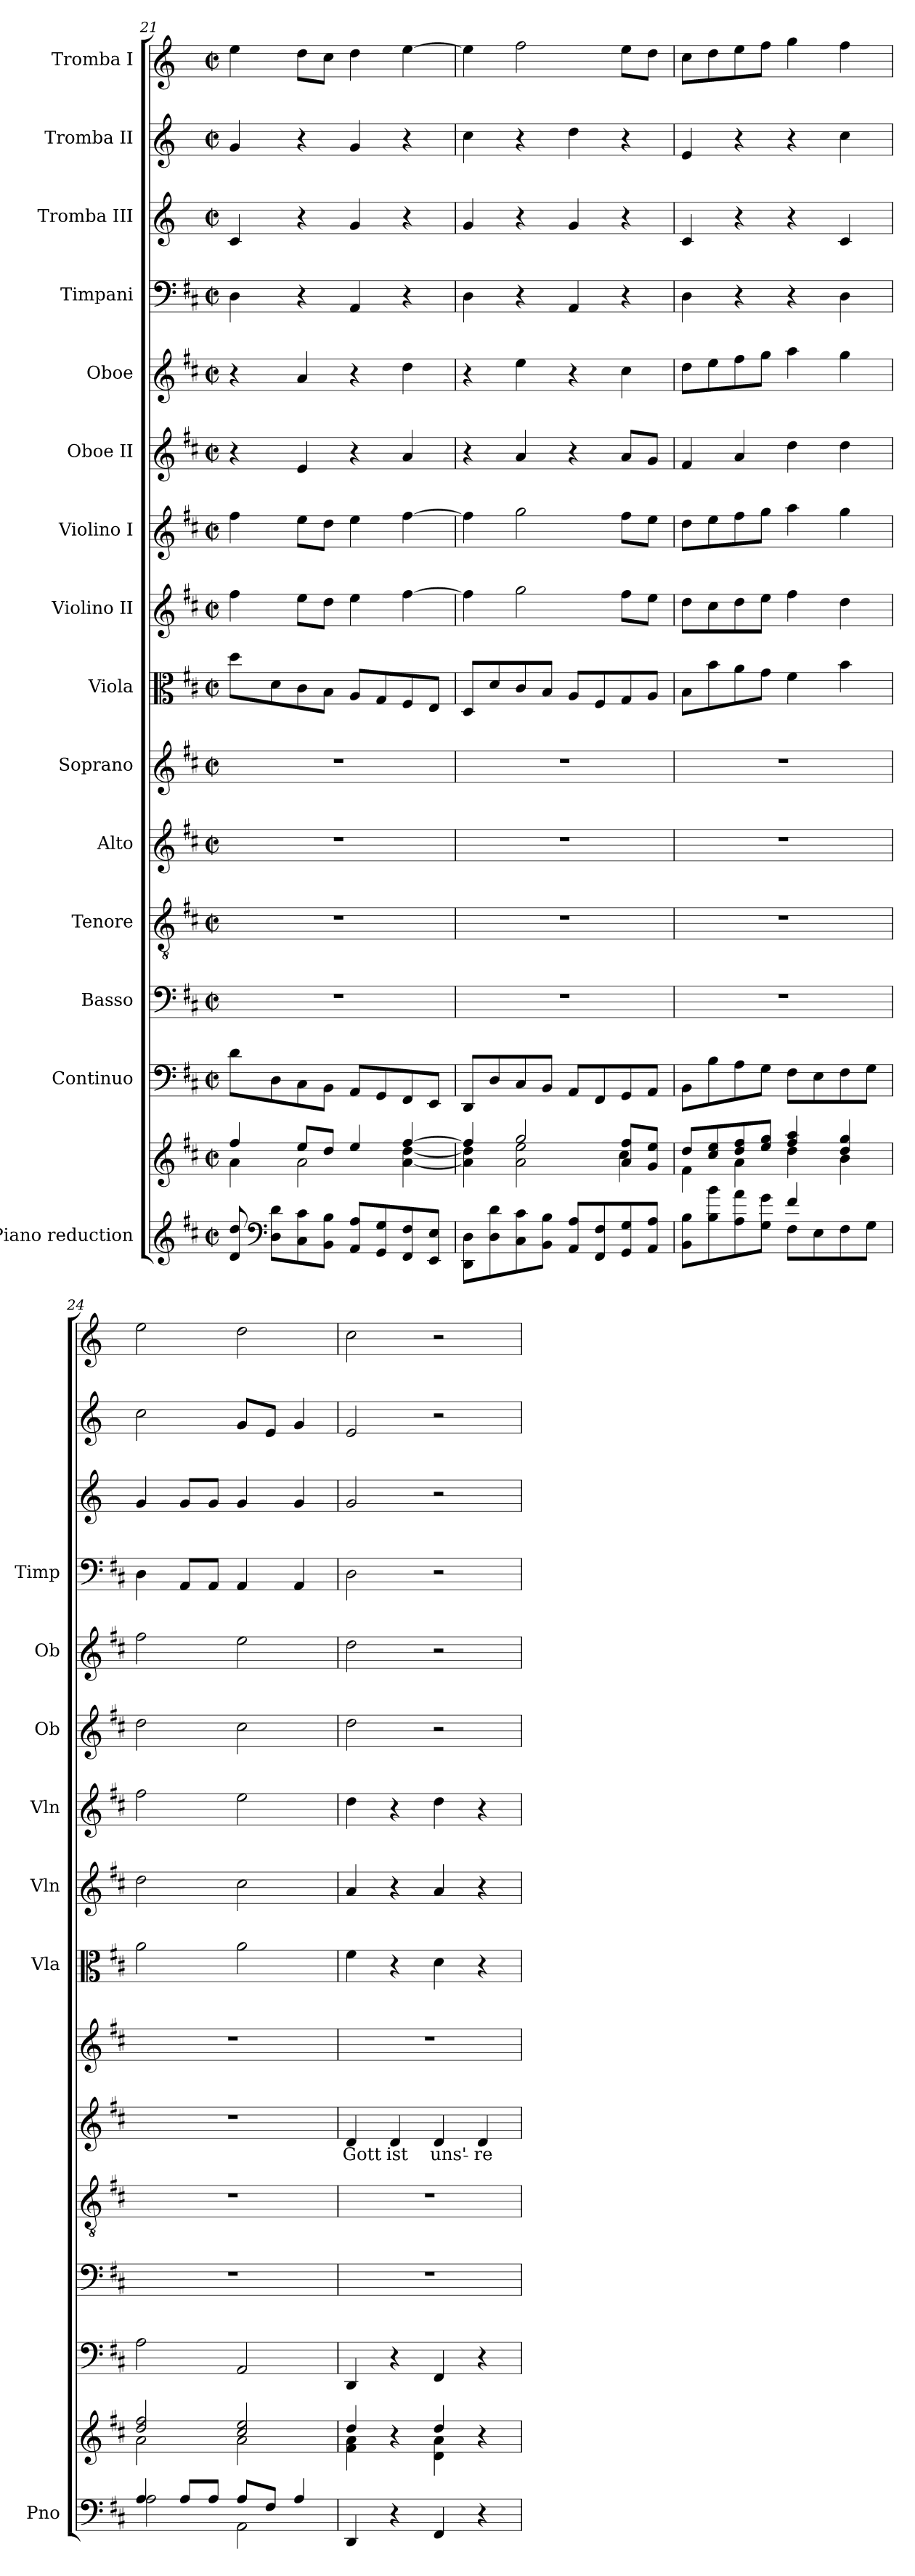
**kern	**kern	**kern	**kern	**kern	**kern	**text	**kern	**kern	**kern	**kern	**kern	**kern	**kern	**kern	**kern	**kern
*part15	*part15	*part14	*part13	*part12	*part11	*part11	*part10	*part9	*part8	*part7	*part6	*part5	*part4	*part3	*part2	*part1
*staff16	*staff15	*staff14	*staff13	*staff12	*staff11	*staff11	*staff10	*staff9	*staff8	*staff7	*staff6	*staff5	*staff4	*staff3	*staff2	*staff1
*I"Piano reduction	*	*I"Continuo	*I"Basso	*I"Tenore	*I"Alto	*	*I"Soprano	*I"Viola	*I"Violino II	*I"Violino I	*I"Oboe II	*I"Oboe	*I"Timpani	*I"Tromba III	*I"Tromba II	*I"Tromba I
*I'Pno	*	*	*	*	*	*	*	*I'Vla	*I'Vln	*I'Vln	*I'Ob	*I'Ob	*I'Timp	*	*	*
*clefG2	*clefG2	*clefF4	*clefF4	*clefGv2	*clefG2	*	*clefG2	*clefC3	*clefG2	*clefG2	*clefG2	*clefG2	*clefF4	*clefG2	*clefG2	*clefG2
*	*	*	*	*	*	*	*	*	*	*	*	*	*	*ITrd-1c-2	*ITrd-1c-2	*ITrd-1c-2
*k[f#c#]	*k[f#c#]	*k[f#c#]	*k[f#c#]	*k[f#c#]	*k[f#c#]	*	*k[f#c#]	*k[f#c#]	*k[f#c#]	*k[f#c#]	*k[f#c#]	*k[f#c#]	*k[f#c#]	*k[f#c#]	*k[f#c#]	*k[f#c#]
*M2/2	*M2/2	*M2/2	*M2/2	*M2/2	*M2/2	*	*M2/2	*M2/2	*M2/2	*M2/2	*M2/2	*M2/2	*M2/2	*M2/2	*M2/2	*M2/2
*met(c|)	*met(c|)	*met(c|)	*met(c|)	*met(c|)	*met(c|)	*	*met(c|)	*met(c|)	*met(c|)	*met(c|)	*met(c|)	*met(c|)	*met(c|)	*met(c|)	*met(c|)	*met(c|)
=21	=21	=21	=21	=21	=21	=21	=21	=21	=21	=21	=21	=21	=21	=21	=21	=21
*	*^	*	*	*	*	*	*	*	*	*	*	*	*	*	*	*
8d/ 8dd/	4ff#/	4a\	8d\L	1r	1r	1r	.	1r	8dd\L	4ff#\	4ff#\	4r	4r	4D\	4d/	4a/	4ff#\
*clefF4	*	*	*	*	*	*	*	*	*	*	*	*	*	*	*	*	*
8D\ 8d\L	.	.	8D\	.	.	.	.	.	8d\	.	.	.	.	.	.	.	.
8C#\ 8c#\	8ee/L	2a\	8C#\	.	.	.	.	.	8c#\	8ee\L	8ee\L	4e/	4a/	4r	4r	4r	8ee\L
8BB\ 8B\J	8dd/J	.	8BB\J	.	.	.	.	.	8B\J	8dd\J	8dd\J	.	.	.	.	.	8dd\J
8AA/ 8A/L	4ee/	.	8AA/L	.	.	.	.	.	8A/L	4ee\	4ee\	4r	4r	4AA/	4a/	4a/	4ee\
8GG/ 8G/	.	.	8GG/	.	.	.	.	.	8G/	.	.	.	.	.	.	.	.
8FF#/ 8F#/	[4ff#/	[4a\ [4dd\	8FF#/	.	.	.	.	.	8F#/	[4ff#\	[4ff#\	4a/	4dd\	4r	4r	4r	[4ff#\
8EE/ 8E/J	.	.	8EE/J	.	.	.	.	.	8E/J	.	.	.	.	.	.	.	.
=22	=22	=22	=22	=22	=22	=22	=22	=22	=22	=22	=22	=22	=22	=22	=22	=22	=22
8DD\ 8D\L	4ff#/]	4a\] 4dd\]	8DD/L	1r	1r	1r	.	1r	8D/L	4ff#\]	4ff#\]	4r	4r	4D\	4a/	4dd\	4ff#\]
8D\ 8d\	.	.	8D/	.	.	.	.	.	8d/	.	.	.	.	.	.	.	.
8C#\ 8c#\	2gg/	2a\ 2ee\	8C#/	.	.	.	.	.	8c#/	2gg\	2gg\	4a/	4ee\	4r	4r	4r	2gg\
8BB\ 8B\J	.	.	8BB/J	.	.	.	.	.	8B/J	.	.	.	.	.	.	.	.
8AA/ 8A/L	.	.	8AA/L	.	.	.	.	.	8A/L	.	.	4r	4r	4AA/	4a/	4ee\	.
8FF#/ 8F#/	.	.	8FF#/	.	.	.	.	.	8F#/	.	.	.	.	.	.	.	.
8GG/ 8G/	8a/ 8ff#/L	4cc#\	8GG/	.	.	.	.	.	8G/	8ff#\L	8ff#\L	8a/L	4cc#\	4r	4r	4r	8ff#\L
8AA/ 8A/J	8g/ 8ee/J	.	8AA/J	.	.	.	.	.	8A/J	8ee\J	8ee\J	8g/J	.	.	.	.	8ee\J
=23	=23	=23	=23	=23	=23	=23	=23	=23	=23	=23	=23	=23	=23	=23	=23	=23	=23
*^	*	*	*	*	*	*	*	*	*	*	*	*	*	*	*	*	*
2ryy	8BB\ 8B\L	8dd/L	4f#\	8BB\L	1r	1r	1r	.	1r	8B\L	8dd\L	8dd\L	4f#/	8dd\L	4D\	4d/	4f#/	8dd\L
.	8B\ 8b\	8cc#/ 8ee/	.	8B\	.	.	.	.	.	8b\	8cc#\	8ee\	.	8ee\	.	.	.	8ee\
.	8A\ 8a\	8dd/ 8ff#/	4a\	8A\	.	.	.	.	.	8a\	8dd\	8ff#\	4a/	8ff#\	4r	4r	4r	8ff#\
.	8G\ 8g\J	8ee/ 8gg/J	.	8G\J	.	.	.	.	.	8g\J	8ee\J	8gg\J	.	8gg\J	.	.	.	8gg\J
4f#/	8F#\L	4ff#/ 4aa/	4dd\	8F#\L	.	.	.	.	.	4f#\	4ff#\	4aa\	4dd\	4aa\	4r	4r	4r	4aa\
.	8E\	.	.	8E\	.	.	.	.	.	.	.	.	.	.	.	.	.	.
4ryy	8F#\	4dd/ 4gg/	4b\	8F#\	.	.	.	.	.	4b\	4dd\	4gg\	4dd\	4gg\	4D\	4d/	4dd\	4gg\
.	8G\J	.	.	8G\J	.	.	.	.	.	.	.	.	.	.	.	.	.	.
=24	=24	=24	=24	=24	=24	=24	=24	=24	=24	=24	=24	=24	=24	=24	=24	=24	=24	=24
4A/	2A\	2dd/ 2ff#/	2a\	2A\	1r	1r	1r	.	1r	2a\	2dd\	2ff#\	2dd\	2ff#\	4D\	4a/	2dd\	2ff#\
8A/L	.	.	.	.	.	.	.	.	.	.	.	.	.	.	8AA/L	8a/L	.	.
8A/J	.	.	.	.	.	.	.	.	.	.	.	.	.	.	8AA/J	8a/J	.	.
8A/L	2AA\	2cc#/ 2ee/	2a\	2AA/	.	.	.	.	.	2a\	2cc#\	2ee\	2cc#\	2ee\	4AA/	4a/	8a/L	2ee\
8F#/J	.	.	.	.	.	.	.	.	.	.	.	.	.	.	.	.	8f#/J	.
4A/	.	.	.	.	.	.	.	.	.	.	.	.	.	.	4AA/	4a/	4a/	.
*v	*v	*	*	*	*	*	*	*	*	*	*	*	*	*	*	*	*	*
!!LO:PB:g=z
=25	=25	=25	=25	=25	=25	=25	=25	=25	=25	=25	=25	=25	=25	=25	=25	=25	=25
!	!	!	!	!	!	!	!LO:LY:b	!	!	!	!	!	!	!	!	!	!
4DD/	4dd/	4f#\ 4a\	4DD/	1r	1r	4d/	Gott	1r	4f#\	4a/	4dd\	2dd\	2dd\	2D\	2a/	2f#/	2dd\
!	!	!	!	!	!	!	!LO:LY:b	!	!	!	!	!	!	!	!	!	!
4r	4r	4ryy	4r	.	.	4d/	ist	.	4r	4r	4r	.	.	.	.	.	.
!	!	!	!	!	!	!	!LO:LY:b	!	!	!	!	!	!	!	!	!	!
4FF#/	4dd/	4d\ 4a\	4FF#/	.	.	4d/	uns'-	.	4d\	4a/	4dd\	2r	2r	2r	2r	2r	2r
!	!	!	!	!	!	!	!LO:LY:b	!	!	!	!	!	!	!	!	!	!
4r	4r	4ryy	4r	.	.	4d/	-re	.	4r	4r	4r	.	.	.	.	.	.
*	*v	*v	*	*	*	*	*	*	*	*	*	*	*	*	*	*	*
=	=	=	=	=	=	=	=	=	=	=	=	=	=	=	=	=
*-	*-	*-	*-	*-	*-	*-	*-	*-	*-	*-	*-	*-	*-	*-	*-	*-
